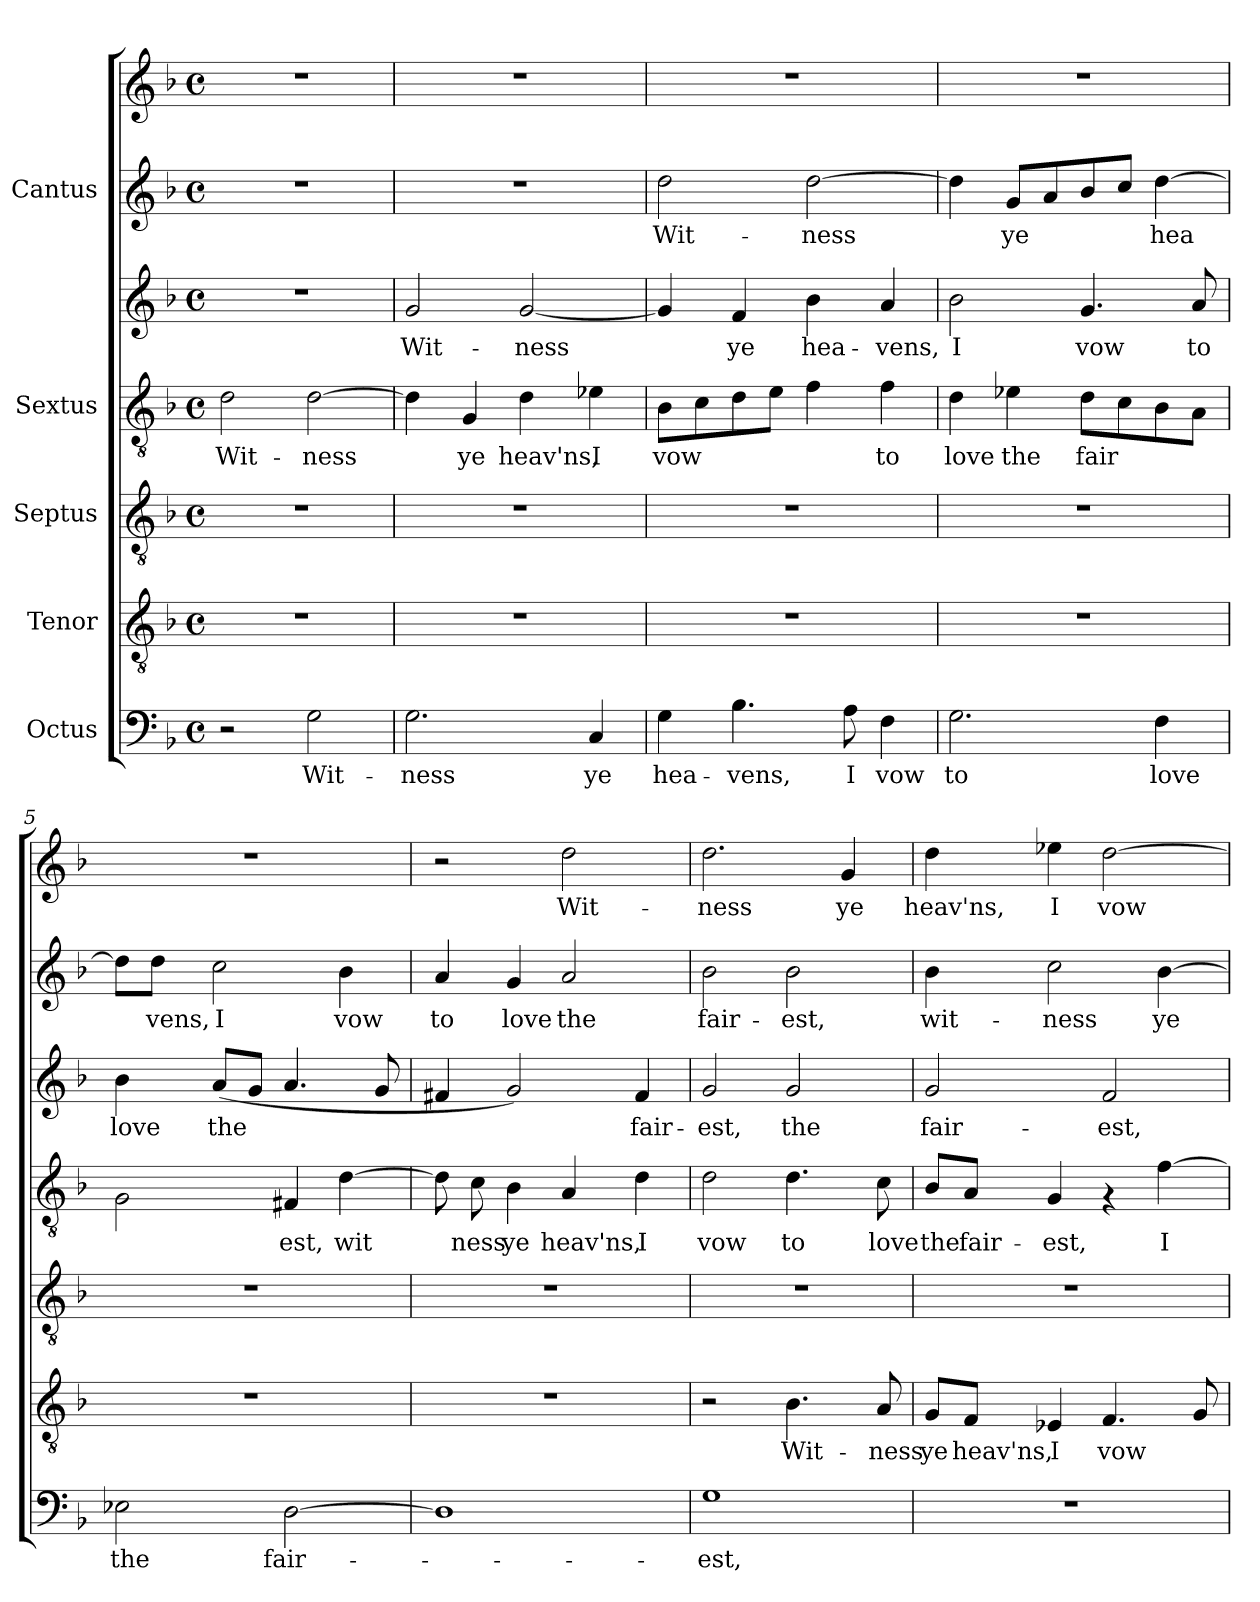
**kern	**text	**kern	**text	**kern	**kern	**text	**kern	**text	**kern	**text	**kern	**text
*part5	*part5	*part4	*part4	*part3	*part2	*part2	*part2	*part2	*part1	*part1	*part1	*part1
*staff7	*staff7	*staff6	*staff6	*staff5	*staff4	*staff4	*staff3	*staff3	*staff2	*staff2	*staff1	*staff1
*I"Octus	*	*I"Tenor	*	*I"Septus	*I"Sextus	*	*	*	*I"Cantus	*	*	*
!!LO:PB:g=z
*stria5	*	*stria5	*	*stria5	*stria5	*	*stria5	*	*stria5	*	*stria5	*
*clefF4	*	*clefGv2	*	*clefGv2	*clefGv2	*	*clefG2	*	*clefG2	*	*clefG2	*
*k[b-]	*	*k[b-]	*	*k[b-]	*k[b-]	*	*k[b-]	*	*k[b-]	*	*k[b-]	*
*F:	*	*F:	*	*F:	*F:	*	*F:	*	*F:	*	*F:	*
*M4/4	*	*M4/4	*	*M4/4	*M4/4	*	*M4/4	*	*M4/4	*	*M4/4	*
*met(c)	*	*met(c)	*	*met(c)	*met(c)	*	*met(c)	*	*met(c)	*	*met(c)	*
*MM132	*	*MM132	*	*MM132	*MM132	*	*MM132	*	*MM132	*	*MM132	*
=1	=1	=1	=1	=1	=1	=1	=1	=1	=1	=1	=1	=1
!	!	!	!	!	!	!LO:LY:b:cj	!	!	!	!	!	!
2r	.	1r	.	1r	2d\	Wit-	1r	.	1r	.	1r	.
!	!LO:LY:b:cj	!	!	!	!	!LO:LY:b:cj	!	!	!	!	!	!
2G\	Wit-	.	.	.	[>2d\	-ness	.	.	.	.	.	.
=2	=2	=2	=2	=2	=2	=2	=2	=2	=2	=2	=2	=2
!	!LO:LY:b:cj	!	!	!	!	!LO:LY:b:cj	!	!LO:LY:b:cj	!	!	!	!
2.G\	-ness	1r	.	1r	4d\]	.	2g/	Wit-	1r	.	1r	.
!	!	!	!	!	!	!LO:LY:b:cj	!	!	!	!	!	!
.	.	.	.	.	4G/	ye	.	.	.	.	.	.
!	!	!	!	!	!	!LO:LY:b:cj	!	!LO:LY:b:cj	!	!	!	!
.	.	.	.	.	4d\	heav'ns,	[<2g/	-ness	.	.	.	.
!	!LO:LY:b:cj	!	!	!	!	!LO:LY:b:cj	!	!	!	!	!	!
4C/	ye	.	.	.	4e-X\	I	.	.	.	.	.	.
=3	=3	=3	=3	=3	=3	=3	=3	=3	=3	=3	=3	=3
!	!LO:LY:b:cj	!	!	!	!	!LO:LY:b:cj	!	!LO:LY:b:cj	!	!LO:LY:b:cj	!	!
4G\	hea-	1r	.	1r	8B-\L	vow	4g/]	.	2dd\	Wit-	1r	.
!	!	!	!	!	!	!LO:LY:b:cj	!	!	!	!	!	!
.	.	.	.	.	8c\	.	.	.	.	.	.	.
!	!LO:LY:b:cj	!	!	!	!	!LO:LY:b:cj	!	!LO:LY:b:cj	!	!	!	!
4.B-\	-vens,	.	.	.	8d\	.	4f/	ye	.	.	.	.
!	!	!	!	!	!	!LO:LY:b:cj	!	!	!	!	!	!
.	.	.	.	.	8e\J	.	.	.	.	.	.	.
!	!	!	!	!	!	!LO:LY:b:cj	!	!LO:LY:b:cj	!	!LO:LY:b:cj	!	!
.	.	.	.	.	4f\	.	4b-\	hea-	[>2dd\	-ness	.	.
!	!LO:LY:b:cj	!	!	!	!	!	!	!	!	!	!	!
8A\	I	.	.	.	.	.	.	.	.	.	.	.
!	!LO:LY:b:cj	!	!	!	!	!LO:LY:b:cj	!	!LO:LY:b:cj	!	!	!	!
4F\	vow	.	.	.	4f\	to	4a/	-vens,	.	.	.	.
=4	=4	=4	=4	=4	=4	=4	=4	=4	=4	=4	=4	=4
!	!LO:LY:b:cj	!	!	!	!	!LO:LY:b:cj	!	!LO:LY:b:cj	!	!LO:LY:b:cj	!	!
2.G\	to	1r	.	1r	4d\	love	2b-\	I	4dd\]	.	1r	.
!	!	!	!	!	!	!LO:LY:b:cj	!	!	!	!LO:LY:b:cj	!	!
.	.	.	.	.	4e-X\	the	.	.	8g/L	ye	.	.
!	!	!	!	!	!	!	!	!	!	!LO:LY:b:cj	!	!
.	.	.	.	.	.	.	.	.	8a/	.	.	.
!	!	!	!	!	!	!LO:LY:b:cj	!	!LO:LY:b:cj	!	!LO:LY:b:cj	!	!
.	.	.	.	.	8d\L	fair-	4.g/	vow	8b-/	.	.	.
!	!	!	!	!	!	!LO:LY:b:cj	!	!	!	!LO:LY:b:cj	!	!
.	.	.	.	.	8c\	--	.	.	8cc/J	.	.	.
!	!LO:LY:b:cj	!	!	!	!	!LO:LY:b:cj	!	!	!	!LO:LY:b:cj	!	!
4F\	love	.	.	.	8B-\	--	.	.	[>4dd\	hea-	.	.
!	!	!	!	!	!	!LO:LY:b:cj	!	!LO:LY:b:cj	!	!	!	!
.	.	.	.	.	8A\J	--	8a/	to	.	.	.	.
!!LO:LB:g=z
=5	=5	=5	=5	=5	=5	=5	=5	=5	=5	=5	=5	=5
!	!LO:LY:b:cj	!	!	!	!	!LO:LY:b:cj	!	!LO:LY:b:cj	!	!LO:LY:b:cj	!	!
2E-X\	the	1r	.	1r	2G\	.	4b-\	-love	8dd\L]	-	1r	.
!	!	!	!	!	!	!	!	!	!	!LO:LY:b:cj	!	!
.	.	.	.	.	.	.	.	.	8dd\J	vens,	.	.
!	!	!	!	!	!	!	!	!LO:LY:b:cj	!	!LO:LY:b:cj	!	!
.	.	.	.	.	.	.	(<8a/L	the	2cc\	I	.	.
!	!	!	!	!	!	!	!	!LO:LY:b:cj	!	!	!	!
.	.	.	.	.	.	.	8g/J	.	.	.	.	.
!	!LO:LY:b:cj	!	!	!	!	!LO:LY:b:cj	!	!LO:LY:b:cj	!	!	!	!
[>2D\	fair-	.	.	.	4F#X/	est,	4.a/	.	.	.	.	.
!	!	!	!	!	!	!LO:LY:b:cj	!	!	!	!LO:LY:b:cj	!	!
.	.	.	.	.	[>4d\	wit-	.	.	4b-\	vow	.	.
!	!	!	!	!	!	!	!	!LO:LY:b:cj	!	!	!	!
.	.	.	.	.	.	.	8g/	.	.	.	.	.
=6	=6	=6	=6	=6	=6	=6	=6	=6	=6	=6	=6	=6
!	!	!	!	!	!	!LO:LY:b:cj	!	!LO:LY:b:cj	!	!LO:LY:b:cj	!	!
1D]	.	1r	.	1r	8d\]	-	4f#X/	-	4a/	-to	2r	.
!	!	!	!	!	!	!LO:LY:b:cj	!	!	!	!	!	!
.	.	.	.	.	8c\	ness	.	.	.	.	.	.
!	!	!	!	!	!	!LO:LY:b:cj	!	!LO:LY:b:cj	!	!LO:LY:b:cj	!	!
.	.	.	.	.	4B-\	ye	2g/)	.	4g/	love	.	.
!	!	!	!	!	!	!LO:LY:b:cj	!	!	!	!LO:LY:b:cj	!	!LO:LY:b:cj
.	.	.	.	.	4A/	heav'ns,	.	.	2a/	the	2dd\	Wit-
!	!	!	!	!	!	!LO:LY:b:cj	!	!LO:LY:b:cj	!	!	!	!
.	.	.	.	.	4d\	I	4f#/	fair-	.	.	.	.
=7	=7	=7	=7	=7	=7	=7	=7	=7	=7	=7	=7	=7
!	!LO:LY:b:cj	!	!	!	!	!LO:LY:b:cj	!	!LO:LY:b:cj	!	!LO:LY:b:cj	!	!LO:LY:b:cj
1G	-est,	2r	.	1r	2d\	vow	2g/	est,	2b-\	fair-	2.dd\	ness
!	!	!	!LO:LY:b:cj	!	!	!LO:LY:b:cj	!	!LO:LY:b:cj	!	!LO:LY:b:cj	!	!
.	.	4.B-\	Wit-	.	4.d\	to	2g/	the	2b-\	-est,	.	.
!	!	!	!	!	!	!	!	!	!	!	!	!LO:LY:b:cj
.	.	.	.	.	.	.	.	.	.	.	4g/	ye
!	!	!	!LO:LY:b:cj	!	!	!LO:LY:b:cj	!	!	!	!	!	!
.	.	8A/	-ness	.	8c\	love	.	.	.	.	.	.
=8	=8	=8	=8	=8	=8	=8	=8	=8	=8	=8	=8	=8
!	!	!	!LO:LY:b:cj	!	!	!LO:LY:b:cj	!	!LO:LY:b:cj	!	!LO:LY:b:cj	!	!LO:LY:b:cj
1r	.	8G/L	ye	1r	8B-/L	the	2g/	fair-	4b-\	wit-	4dd\	heav'ns,
!	!	!	!LO:LY:b:cj	!	!	!LO:LY:b:cj	!	!	!	!	!	!
.	.	8F/J	heav'ns,	.	8A/J	fair-	.	.	.	.	.	.
!	!	!	!LO:LY:b:cj	!	!	!LO:LY:b:cj	!	!	!	!LO:LY:b:cj	!	!LO:LY:b:cj
.	.	4E-X/	I	.	4G/	-est,	.	.	2cc\	-ness	4ee-X\	I
!	!	!	!LO:LY:b:cj	!	!	!	!	!LO:LY:b:cj	!	!	!	!LO:LY:b:cj
.	.	4.F/	vow	.	4rF	.	2f/	-est,	.	.	[>2dd\	vow
!	!	!	!	!	!	!LO:LY:b:cj	!	!	!	!LO:LY:b:cj	!	!
.	.	.	.	.	[>4f\	I	.	.	[>4b-\	ye	.	.
!	!	!	!LO:LY:b:cj	!	!	!	!	!	!	!	!	!
.	.	8G/	.	.	.	.	.	.	.	.	.	.
=	=	=	=	=	=	=	=	=	=	=	=	=
*-	*-	*-	*-	*-	*-	*-	*-	*-	*-	*-	*-	*-
